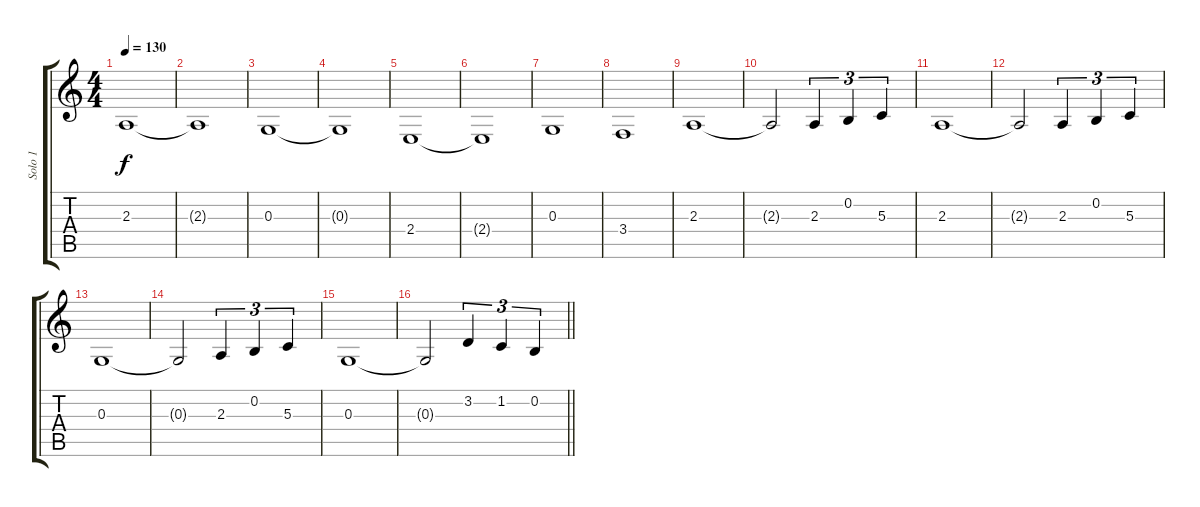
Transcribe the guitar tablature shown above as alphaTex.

\track ("Solo 1" "Solo 1") {instrument drawbarorgan}
\staff {score tabs}
\tuning (E4 B3 G3 D3 A2 E2) {hide}
\ts (4 4)
\tempo 130
\clef g2
\ks c
2.3.1{dy f instrument drawbarorgan} |
2.3{t}.1 |
0.3.1 |
0.3{t}.1 |
2.4.1 |
2.4{t}.1 |
0.3.1 |
3.4.1 |
2.3.1 |
2.3{t}.2 2.3.4{tu (3 2)} 0.2.4{tu (3 2)} 5.3.4{tu (3 2)} |
2.3.1 |
2.3{t}.2 2.3.4{tu (3 2)} 0.2.4{tu (3 2)} 5.3.4{tu (3 2)} |
0.3.1 |
0.3{t}.2 2.3.4{tu (3 2)} 0.2.4{tu (3 2)} 5.3.4{tu (3 2)} |
0.3.1 |
\barLineRight lightlight
0.3{t}.2 3.2.4{tu (3 2)} 1.2.4{tu (3 2)} 0.2.4{tu (3 2)}
